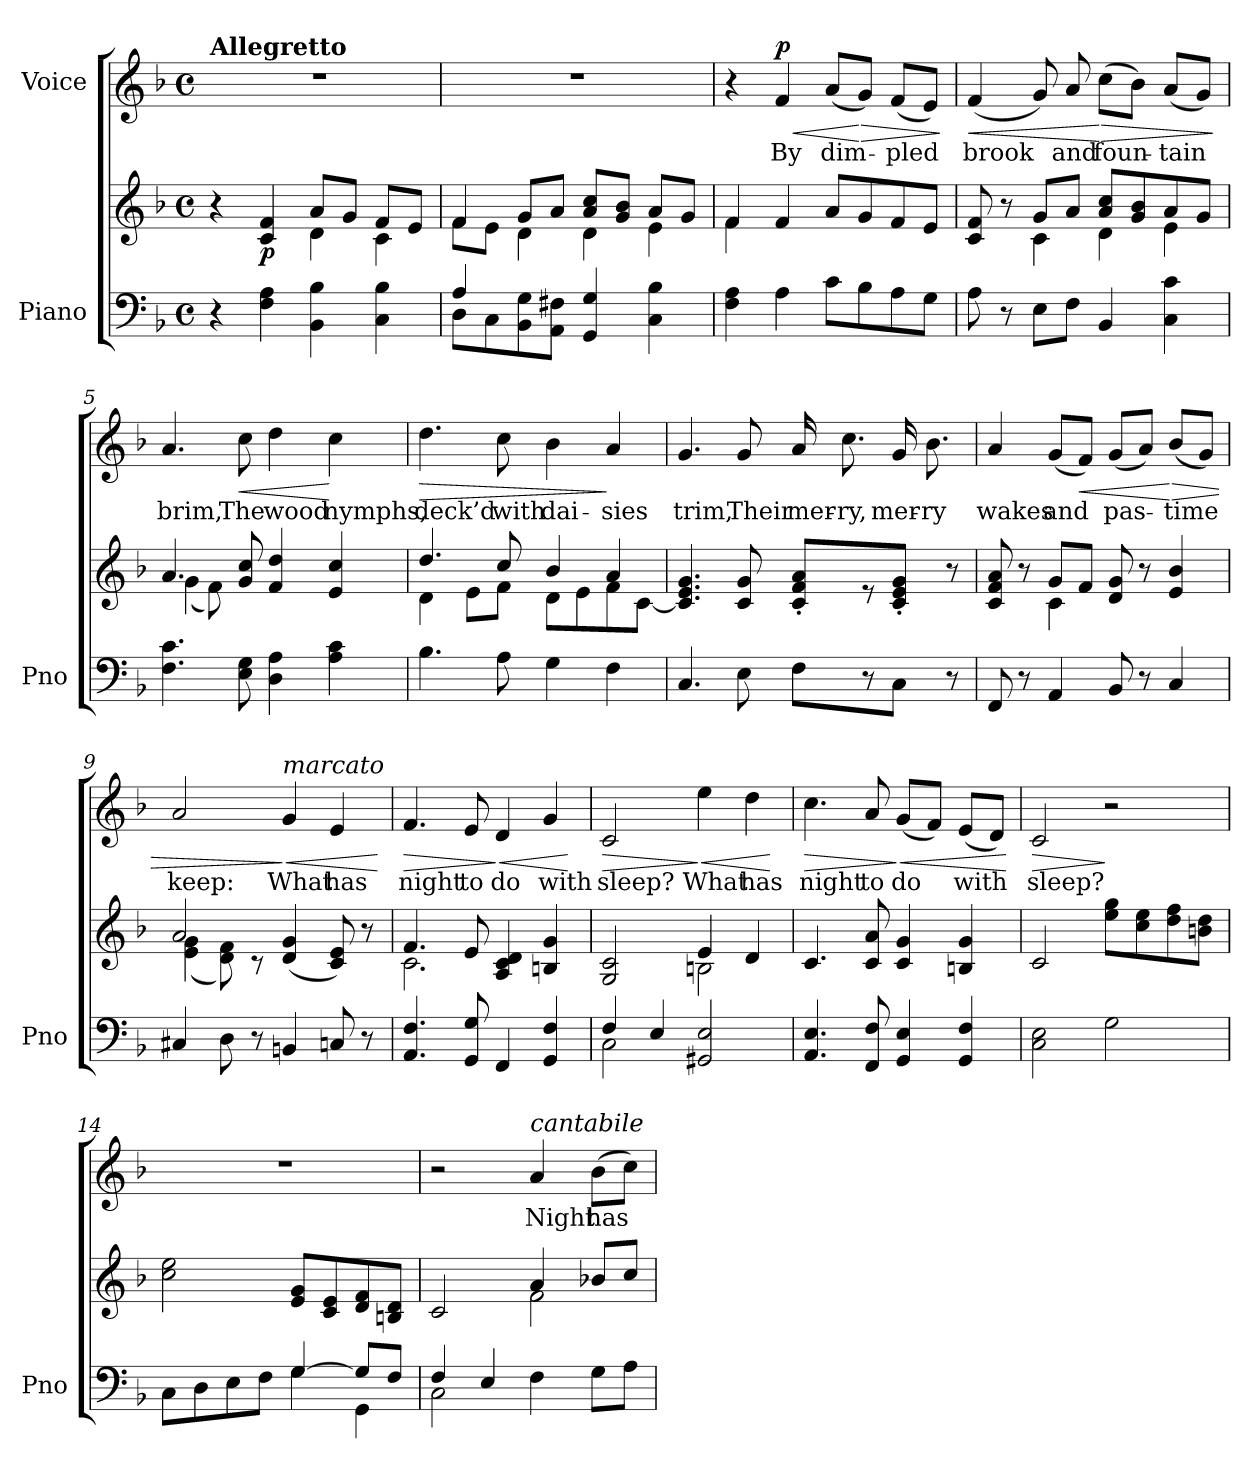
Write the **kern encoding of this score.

**kern	**kern	**dynam	**kern	**text	**dynam
*part2	*part2	*part2	*part1	*part1	*part1
*staff3	*staff2	*staff2/3	*staff1	*staff1	*staff1
*I"Piano	*	*	*I"Voice	*	*
*I'Pno	*	*	*	*	*
*clefF4	*clefG2	*	*clefG2	*	*
*k[b-]	*k[b-]	*	*k[b-]	*	*
*M4/4	*M4/4	*	*M4/4	*	*
*met(c)	*met(c)	*	*met(c)	*	*
=1	=1	=1	=1	=1	=1
*	*^	*	*	*	*
!	!	!	!	!LO:TX:a:B:t=Allegretto	!	!
4r	4r	2ryy	.	1r	.	.
!	!	!	!LO:DY:b	!	!	!
4F\ 4A\	4c/ 4f/	.	p	.	.	.
4BB-\ 4B-\	8a/L	4d\	.	.	.	.
.	8g/J	.	.	.	.	.
4C\ 4B-\	8f/L	4c\	.	.	.	.
.	8e/J	.	.	.	.	.
=2	=2	=2	=2	=2	=2	=2
*^	*	*	*	*	*	*
8D\L	4A/	4f/	8f\L	.	1r	.	.
8C\	.	.	8e\J	.	.	.	.
8BB-\ 8G\	2.ryy	8g/L	4d\	.	.	.	.
8AA\ 8F#X\J	.	8a/J	.	.	.	.	.
4GG/ 4G/	.	8a/ 8cc/L	4d\	.	.	.	.
.	.	8g/ 8b-/J	.	.	.	.	.
4C\ 4B-\	.	8a/L	4e\	.	.	.	.
.	.	8g/J	.	.	.	.	.
*v	*v	*	*	*	*	*	*
=3	=3	=3	=3	=3	=3	=3
4F\ 4A\	4f/	4f\	.	4r	.	.
!	!	!	!	!	!LO:LY:b	!LO:HP:b
!	!	!	!	!	!	!LO:DY:n=1:a
4A\	4f/	2.ryy	.	4f/	By	< p
!	!	!	!	!	!LO:LY:b	!
8c\L	8a/L	.	.	(8a/L	dim-	.
!	!	!	!	!	!	!LO:HP:n=1:b
8B-\	8g/	.	.	8g/J)	.	[ >
!	!	!	!	!	!LO:LY:b	!
8A\	8f/	.	.	(8f/L	-pled	.
8G\J	8e/J	.	.	8e/J)	.	.
*	*v	*v	*	*	*	*
.	.	.	.	.	]
!!LO:LB:g=z
=4	=4	=4	=4	=4	=4
*	*^	*	*	*	*
!	!	!	!	!	!LO:LY:b	!LO:HP:b
8A\	8c/ 8f/	4ryy	.	(4f/	brook	<
8r	8r	.	.	.	.	.
8E\L	8g/L	4c\	.	8g/)	.	.
!	!	!	!	!	!LO:LY:b	!
8F\J	8a/J	.	.	8a/	and	.
!	!	!	!	!	!LO:LY:b	!LO:HP:n=1:b
4BB-/	8a/ 8cc/L	4d\	.	(8cc\L	foun-	[ >
.	8g/ 8b-/	.	.	8b-\J)	.	.
!	!	!	!	!	!LO:LY:b	!
4C\ 4c\	8a/	4e\	.	(8a/L	-tain	.
.	8g/J	.	.	8g/J)	.	.
*	*v	*v	*	*	*	*
.	.	.	.	.	]
=5	=5	=5	=5	=5	=5
*	*^	*	*	*	*
!	!	!	!	!	!LO:LY:b	!
4.F\ 4.c\	4.a/	(4g\	.	4.a/	brim,	.
.	.	8f\)	.	.	.	.
!	!	!	!	!	!LO:LY:b	!LO:HP:b
8E\ 8G\	8g/ 8cc/	2ryy	.	8cc\	The	<
!	!	!	!	!	!LO:LY:b	!
4D\ 4A\	4f/ 4dd/	.	.	4dd\	wood	.
!	!	!	!	!	!LO:LY:b	!
4A\ 4c\	4e/ 4cc/	.	.	4cc\	nymphs,	[
.	.	8ryy	.	.	.	.
=6	=6	=6	=6	=6	=6	=6
!	!	!	!	!	!LO:LY:b	!LO:HP:b
4.B-\	4.dd/	4d\	.	4.dd\	deck’d	>
.	.	8e\L	.	.	.	.
!	!	!	!	!	!LO:LY:b	!
8A\	8cc/	8f\J	.	8cc\	with	.
!	!	!	!	!	!LO:LY:b	!
4G\	4b-/	8d\L	.	4b-\	dai-	.
.	.	8e\	.	.	.	.
!	!	!	!	!	!LO:LY:b	!
4F\	4a/	8f\	.	4a/	-sies	]
.	.	[8c\J	.	.	.	.
!!LO:LB:g=z
=7	=7	=7	=7	=7	=7	=7
!	!	!	!	!	!LO:LY:b	!
*	*v	*v	*	*	*	*
4.C/	4.c/] 4.e/ 4.g/	.	4.g/	trim,	.
!	!	!	!	!LO:LY:b	!
8E\	8c/ 8g/	.	8g/	Their	.
!	!	!	!	!LO:LY:b	!
8F\L	8c/' 8f/' 8a/'L	.	16a/	mer-	.
!	!	!	!	!LO:LY:b	!
.	.	.	8.cc\	-ry,	.
8r	8r	.	.	.	.
!	!	!	!	!LO:LY:b	!
8C\J	8c/' 8e/' 8g/'J	.	16g/	mer-	.
!	!	!	!	!LO:LY:b	!
.	.	.	8.b-\	-ry	.
8r	8r	.	.	.	.
=8	=8	=8	=8	=8	=8
*	*^	*	*	*	*
!	!	!	!	!	!LO:LY:b	!
8FF/	8c/ 8f/ 8a/	4ryy	.	4a/	wakes	.
8r	8r	.	.	.	.	.
!	!	!	!	!	!LO:LY:b	!
4AA/	8g/L	(4c\	.	(8g/L	and	.
!	!	!	!	!	!	!LO:HP:b
.	8f/J	.	.	8f/J)	.	<
!	!	!	!	!	!LO:LY:b	!
8BB-/)	(8d/ 8g/	2ryy	.	(8g/L	pas-	.
8r	8r	.	.	8a/J)	.	.
!	!	!	!	!	!LO:LY:b	!LO:HP:n=1:b
4C/	4e/ 4b-/	.	.	(8b-/L	-time	[ >
.	.	.	.	8g/J)	.	.
=9	=9	=9	=9	=9	=9	=9
!	!	!	!	!	!LO:LY:b	!
4C#X/	2a/	(4e\ 4g\	.	2a/	keep:	.
8D\	.	8d\ 8f\)	.	.	.	.
8r	.	8r	.	.	.	.
!	!	!	!	!LO:TX:a:i:t=marcato	!	!
!	!	!	!	!	!LO:LY:b	!LO:HP:n=1:b
4BBn/	(4d/ 4g/	2ryy	.	4g/	What	] <
!	!	!	!	!	!LO:LY:b	!
8Cn/	8c/ 8e/)	.	.	4e/	has	.
8r	8r	.	.	.	.	.
*	*v	*v	*	*	*	*
.	.	.	.	.	[
=10	=10	=10	=10	=10	=10
*	*^	*	*	*	*
!	!	!	!	!	!LO:LY:b	!LO:HP:b
4.AA/ 4.F/	4.f/	2.c\	.	4.f/	night	>
!	!	!	!	!	!LO:LY:b	!
8GG/ 8G/	8e/	.	.	8e/	to	.
!	!	!	!	!	!LO:LY:b	!LO:HP:n=1:b
4FF/	4A/ 4c/ 4d/	.	.	4d/	do	] <
!	!	!	!	!	!LO:LY:b	!
4GG/ 4F/	4Bn/ 4g/	4ryy	.	4g/	with	.
*	*v	*v	*	*	*	*
.	.	.	.	.	[
!!LO:LB:g=z
=11	=11	=11	=11	=11	=11
*^	*^	*	*	*	*
!	!	!	!	!	!	!LO:LY:b	!LO:HP:b
4F/	2C\	2G/ 2c/	2ryy	.	2c/	sleep?	>
4E/	.	.	.	.	.	.	.
!	!	!	!	!	!	!LO:LY:b	!LO:HP:n=1:b
2GG#X/ 2E/	2ryy	4e/	2Bn\	.	4ee\	What	] <
!	!	!	!	!	!	!LO:LY:b	!
.	.	4d/	.	.	4dd\	has	.
*v	*v	*	*	*	*	*	*
*	*v	*v	*	*	*	*
.	.	.	.	.	[
=12	=12	=12	=12	=12	=12
!	!	!	!	!LO:LY:b	!LO:HP:b
4.AA/ 4.E/	4.c/	.	4.cc\	night	>
!	!	!	!	!LO:LY:b	!
8FF/ 8F/	8c/ 8a/	.	8a/	to	.
!	!	!	!	!LO:LY:b	!LO:HP:n=1:b
4GG/ 4E/	4c/ 4g/	.	(8g/L	do	] <
.	.	.	8f/J)	.	.
!	!	!	!	!LO:LY:b	!
4GG/ 4F/	4Bn/ 4g/	.	(8e/L	with	.
.	.	.	8d/J)	.	.
.	.	.	.	.	[
=13	=13	=13	=13	=13	=13
!	!	!	!	!LO:LY:b	!LO:HP:b
2C\ 2E\	2c/	.	2c/	sleep?	>
2G\	8ee\ 8gg\L	.	2r	.	]
.	8cc\ 8ee\	.	.	.	.
.	8dd\ 8ff\	.	.	.	.
.	8bn\ 8dd\J	.	.	.	.
=14	=14	=14	=14	=14	=14
*^	*	*	*	*	*
8C\L	2ryy	2cc\ 2ee\	.	1r	.	.
8D\	.	.	.	.	.	.
8E\	.	.	.	.	.	.
8F\J	.	.	.	.	.	.
[4G/	4G\	8e/ 8g/L	.	.	.	.
.	.	8c/ 8e/	.	.	.	.
8G/L]	4GG\	8d/ 8f/	.	.	.	.
8F/J	.	8Bn/ 8d/J	.	.	.	.
!!LO:PB:g=z
=15	=15	=15	=15	=15	=15	=15
*	*	*^	*	*	*	*
4F/	2C\	2c/	2ryy	.	2r	.	.
4E/	.	.	.	.	.	.	.
!	!	!	!	!	!LO:TX:a:i:t=cantabile	!	!
!	!	!	!	!	!	!LO:LY:b	!
4F\	2ryy	4a/	2f\	.	4a/	Night	.
!	!	!	!	!	!	!LO:LY:b	!
8G\L	.	8b-X/L	.	.	(8b-\L	has	.
8A\J	.	8cc/J	.	.	8cc\J)	.	.
*v	*v	*	*	*	*	*	*
*	*v	*v	*	*	*	*
=	=	=	=	=	=
*-	*-	*-	*-	*-	*-
